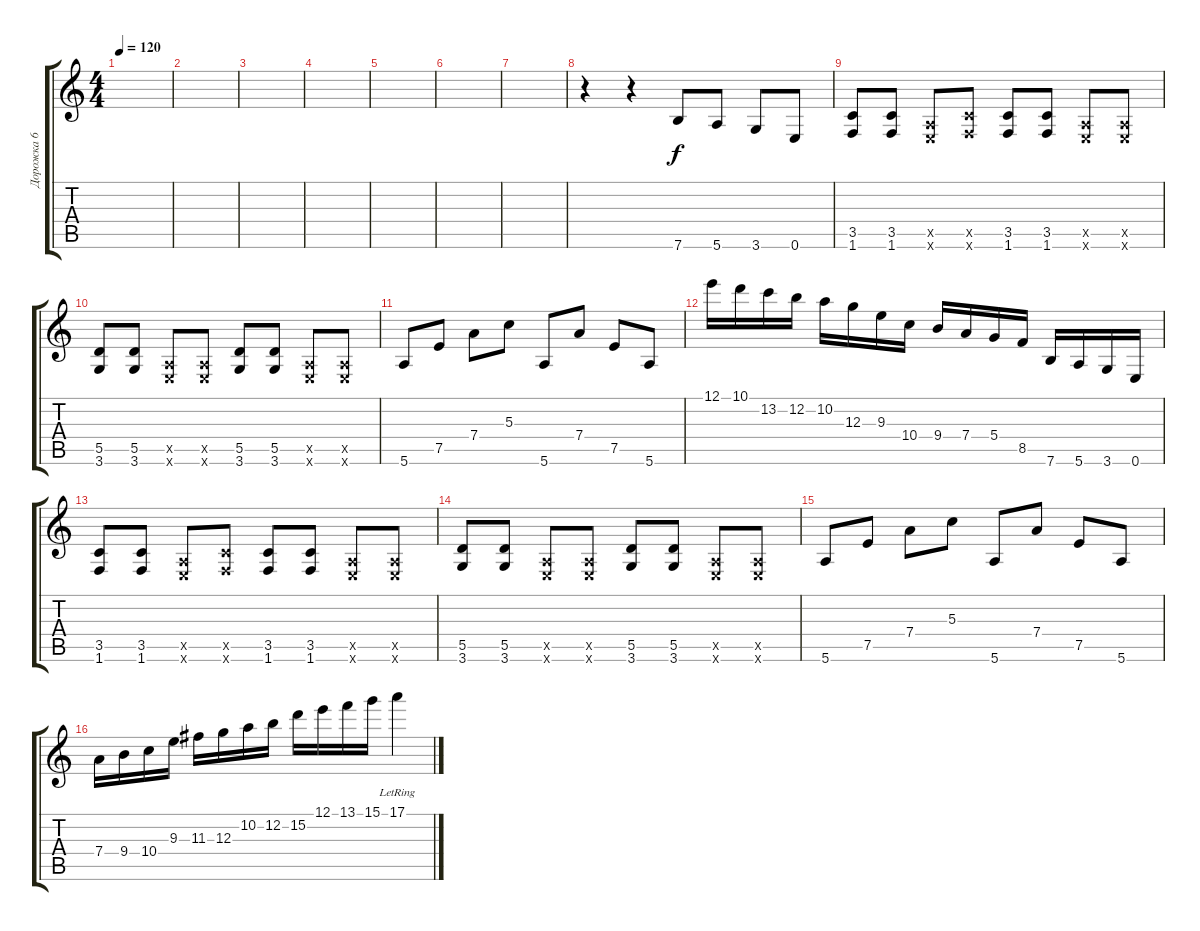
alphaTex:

\track ("Дорожка 6" "Дорожка 6") {instrument distortionguitar}
\staff {score tabs}
\tuning (E4 B3 G3 D3 A2 E2) {hide}
\ts (4 4)
\tempo 120
\clef g2
\ks c
|
|
|
|
|
|
|
r.4 r.4 7.6.8 5.6.8 3.6.8 0.6.8 |
(3.5 1.6).8 (3.5 1.6).8 (0.5{x} 0.6{x}).8 (3.5{x} 1.6{x}).8 (3.5 1.6).8 (3.5 1.6).8 (0.5{x} 0.6{x}).8 (0.5{x} 0.6{x}).8 |
(5.5 3.6).8 (5.5 3.6).8 (0.5{x} 0.6{x}).8 (0.5{x} 0.6{x}).8 (5.5 3.6).8 (5.5 3.6).8 (0.5{x} 0.6{x}).8 (0.5{x} 0.6{x}).8 |
5.6.8 7.5.8 7.4.8 5.3.8 5.6.8 7.4.8 7.5.8 5.6.8 |
12.1.16 10.1.16 13.2.16 12.2.16 10.2.16 12.3.16 9.3.16 10.4.16 9.4.16 7.4.16 5.4.16 8.5.16 7.6.16 5.6.16 3.6.16 0.6.16 |
(3.5 1.6).8 (3.5 1.6).8 (0.5{x} 0.6{x}).8 (3.5{x} 1.6{x}).8 (3.5 1.6).8 (3.5 1.6).8 (0.5{x} 0.6{x}).8 (0.5{x} 0.6{x}).8 |
(5.5 3.6).8 (5.5 3.6).8 (0.5{x} 0.6{x}).8 (0.5{x} 0.6{x}).8 (5.5 3.6).8 (5.5 3.6).8 (0.5{x} 0.6{x}).8 (0.5{x} 0.6{x}).8 |
5.6.8 7.5.8 7.4.8 5.3.8 5.6.8 7.4.8 7.5.8 5.6.8 |
7.4.16 9.4.16 10.4.16 9.3.16 11.3.16 12.3.16 10.2.16 12.2.16 15.2.16 12.1.16 13.1.16 15.1.16 17.1{lr}.4
